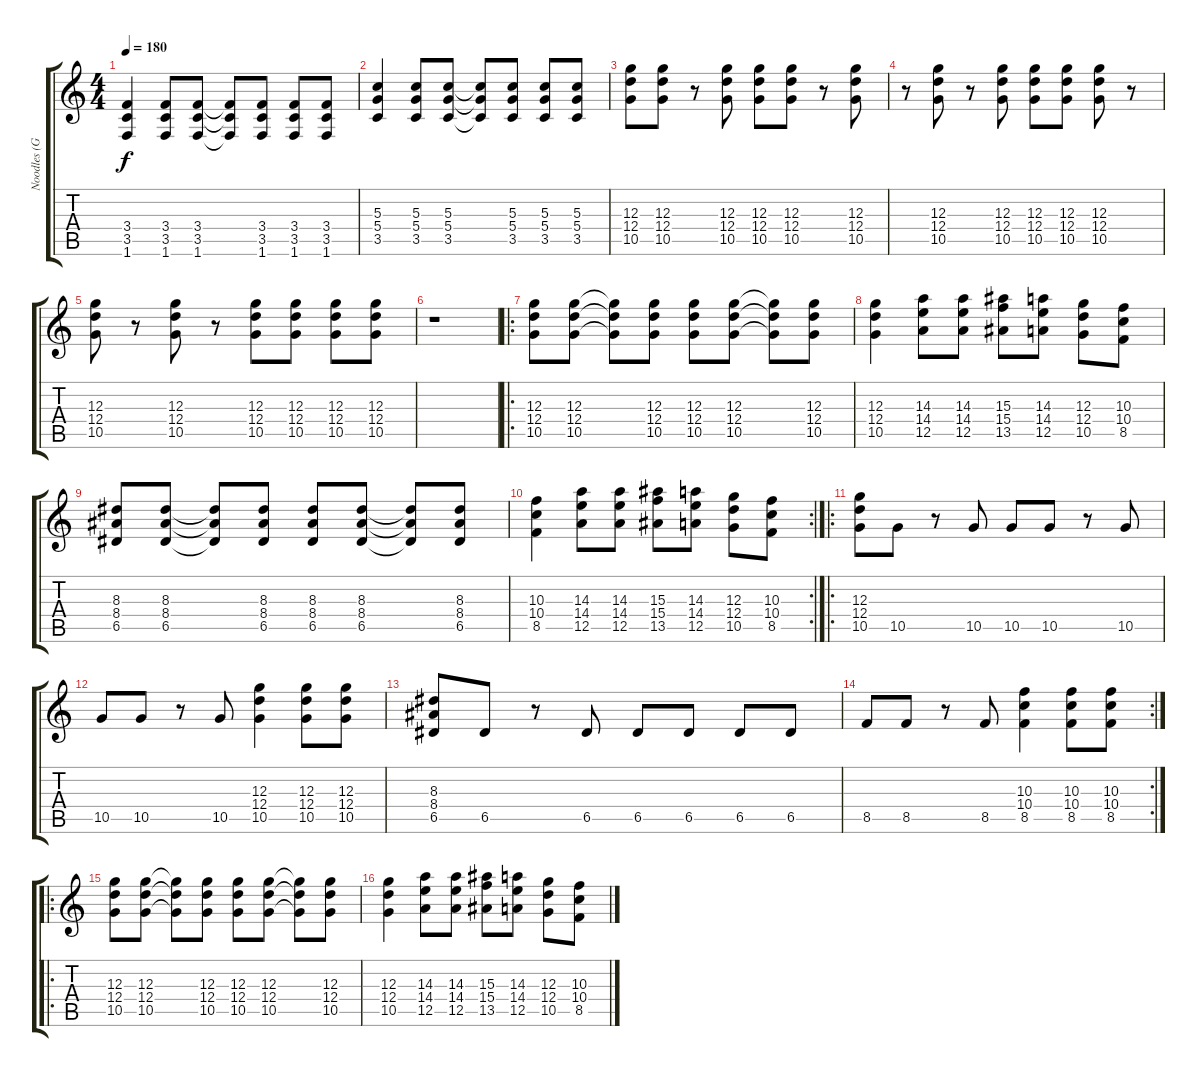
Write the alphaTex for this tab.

\track ("Noodles (Guitar)" "Noodles (G") {instrument distortionguitar}
\staff {score tabs}
\tuning (E4 B3 G3 D3 A2 E2) {hide}
\ts (4 4)
\tempo 180
\clef g2
\ks c
(3.4 3.5 1.6).4{dy f} (3.4 3.5 1.6).8 (3.4 3.5 1.6).8 (3.4{t} 3.5{t} 1.6{t}).8 (3.4 3.5 1.6).8 (3.4 3.5 1.6).8 (3.4 3.5 1.6).8 |
(5.3 5.4 3.5).4 (5.3 5.4 3.5).8 (5.3 5.4 3.5).8 (5.3{t} 5.4{t} 3.5{t}).8 (5.3 5.4 3.5).8 (5.3 5.4 3.5).8 (5.3 5.4 3.5).8 |
(12.3 12.4 10.5).8 (12.3 12.4 10.5).8 r.8 (12.3 12.4 10.5).8 (12.3 12.4 10.5).8 (12.3 12.4 10.5).8 r.8 (12.3 12.4 10.5).8 |
r.8 (12.3 12.4 10.5).8 r.8 (12.3 12.4 10.5).8 (12.3 12.4 10.5).8 (12.3 12.4 10.5).8 (12.3 12.4 10.5).8 r.8 |
(12.3 12.4 10.5).8 r.8 (12.3 12.4 10.5).8 r.8 (12.3 12.4 10.5).8 (12.3 12.4 10.5).8 (12.3 12.4 10.5).8 (12.3 12.4 10.5).8 |
r.1 |
\ro
(12.3 12.4 10.5).8 (12.3 12.4 10.5).8 (12.3{t} 12.4{t} 10.5{t}).8 (12.3 12.4 10.5).8 (12.3 12.4 10.5).8 (12.3 12.4 10.5).8 (12.3{t} 12.4{t} 10.5{t}).8 (12.3 12.4 10.5).8 |
(12.3 12.4 10.5).4 (14.3 14.4 12.5).8 (14.3 14.4 12.5).8 (15.3 15.4 13.5).8 (14.3 14.4 12.5).8 (12.3 12.4 10.5).8 (10.3 10.4 8.5).8 |
(8.3 8.4 6.5).8 (8.3 8.4 6.5).8 (8.3{t} 8.4{t} 6.5{t}).8 (8.3 8.4 6.5).8 (8.3 8.4 6.5).8 (8.3 8.4 6.5).8 (8.3{t} 8.4{t} 6.5{t}).8 (8.3 8.4 6.5).8 |
\rc 2
(10.3 10.4 8.5).4 (14.3 14.4 12.5).8 (14.3 14.4 12.5).8 (15.3 15.4 13.5).8 (14.3 14.4 12.5).8 (12.3 12.4 10.5).8 (10.3 10.4 8.5).8 |
\ro
(12.3 12.4 10.5).8 10.5.8 r.8 10.5.8 10.5.8 10.5.8 r.8 10.5.8 |
10.5.8 10.5.8 r.8 10.5.8 (12.3 12.4 10.5).4 (12.3 12.4 10.5).8 (12.3 12.4 10.5).8 |
(8.3 8.4 6.5).8 6.5.8 r.8 6.5.8 6.5.8 6.5.8 6.5.8 6.5.8 |
\rc 2
8.5.8 8.5.8 r.8 8.5.8 (10.3 10.4 8.5).4 (10.3 10.4 8.5).8 (10.3 10.4 8.5).8 |
\ro
(12.3 12.4 10.5).8 (12.3 12.4 10.5).8 (12.3{t} 12.4{t} 10.5{t}).8 (12.3 12.4 10.5).8 (12.3 12.4 10.5).8 (12.3 12.4 10.5).8 (12.3{t} 12.4{t} 10.5{t}).8 (12.3 12.4 10.5).8 |
(12.3 12.4 10.5).4 (14.3 14.4 12.5).8 (14.3 14.4 12.5).8 (15.3 15.4 13.5).8 (14.3 14.4 12.5).8 (12.3 12.4 10.5).8 (10.3 10.4 8.5).8
